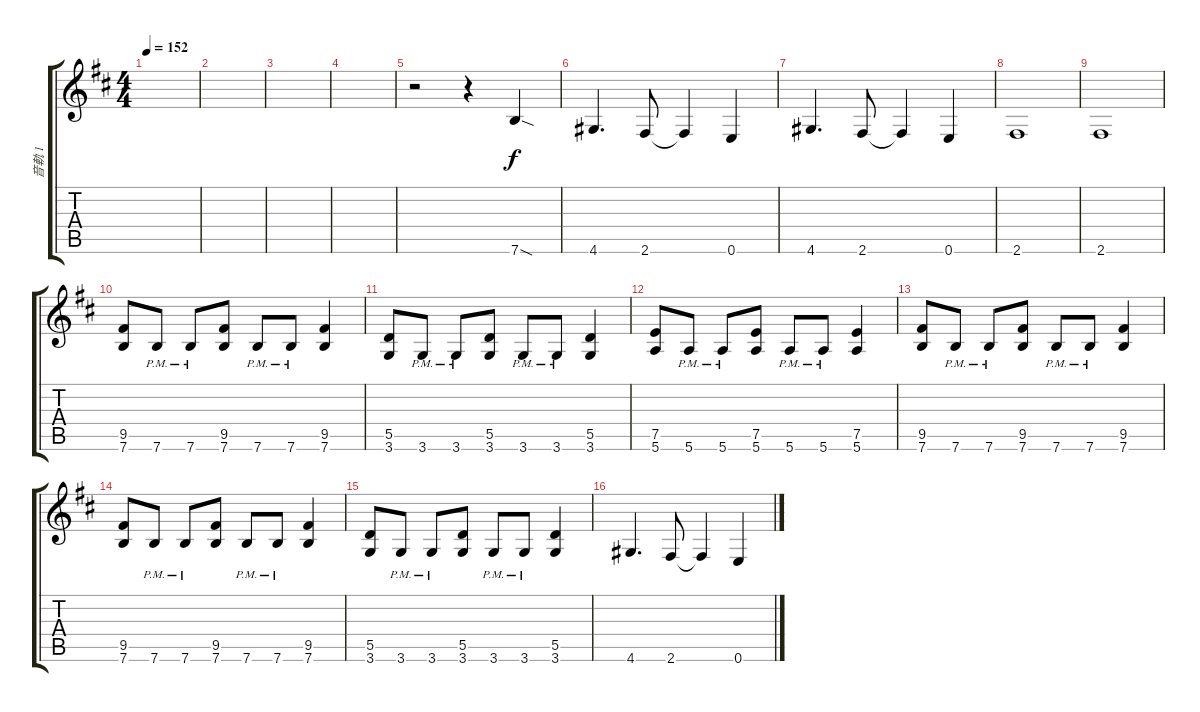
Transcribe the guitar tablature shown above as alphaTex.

\track ("音軌 1" "音軌 1") {instrument overdrivenguitar}
\staff {score tabs}
\tuning (E4 B3 G3 D3 A2 E2) {hide}
\ts (4 4)
\tempo 152
\clef g2
\ks bminor
|
|
|
|
r.2 r.4 7.6{sod}.4 |
4.6.4{d} 2.6.8 2.6{t}.4 0.6.4 |
4.6.4{d} 2.6.8 2.6{t}.4 0.6.4 |
2.6.1 |
2.6.1 |
(9.5 7.6).8 7.6{pm}.8 7.6{pm}.8 (9.5 7.6).8 7.6{pm}.8 7.6{pm}.8 (9.5 7.6).4 |
(5.5 3.6).8 3.6{pm}.8 3.6{pm}.8 (5.5 3.6).8 3.6{pm}.8 3.6{pm}.8 (5.5 3.6).4 |
(7.5 5.6).8 5.6{pm}.8 5.6{pm}.8 (7.5 5.6).8 5.6{pm}.8 5.6{pm}.8 (7.5 5.6).4 |
(9.5 7.6).8 7.6{pm}.8 7.6{pm}.8 (9.5 7.6).8 7.6{pm}.8 7.6{pm}.8 (9.5 7.6).4 |
(9.5 7.6).8 7.6{pm}.8 7.6{pm}.8 (9.5 7.6).8 7.6{pm}.8 7.6{pm}.8 (9.5 7.6).4 |
(5.5 3.6).8 3.6{pm}.8 3.6{pm}.8 (5.5 3.6).8 3.6{pm}.8 3.6{pm}.8 (5.5 3.6).4 |
4.6.4{d} 2.6.8 2.6{t}.4 0.6.4
